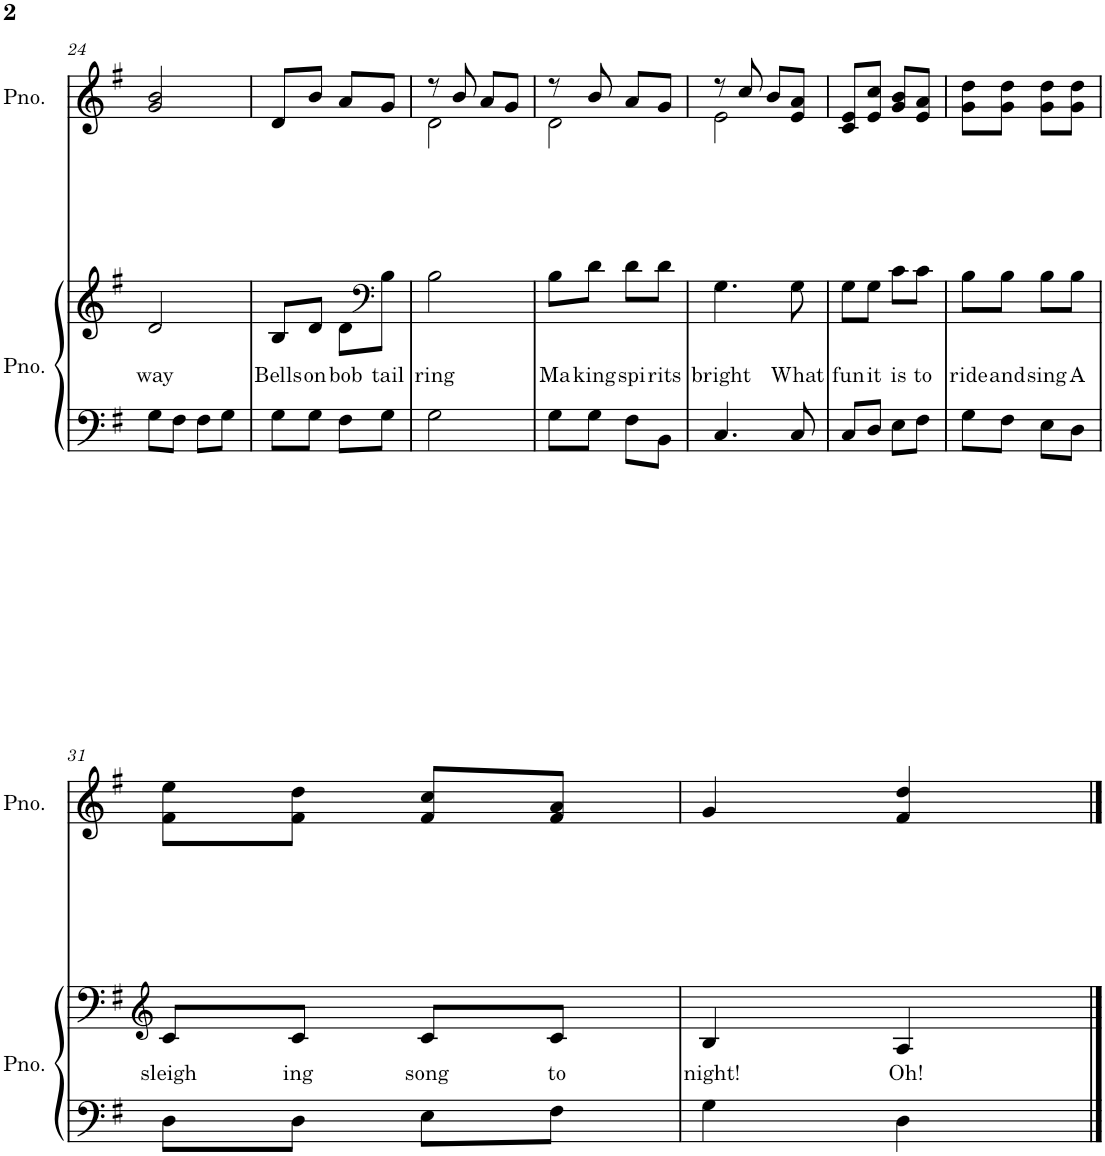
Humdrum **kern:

**kern	**kern	**text	**kern
*part2	*part2	*part2	*part1
*staff3	*staff2	*staff2	*staff1
*I"Piano, :tenorVoice	*	*	*I"Piano, :sopranoVoice
*I'Pno.	*	*	*I'Pno.
!!LO:PB:g=z
*clefF4	*clefG2	*	*clefG2
*k[f#]	*k[f#]	*	*k[f#]
*M2/4	*M2/4	*	*M2/4
=24	=24	=24	=24
!	!	!LO:LY:b	!
8G\L	2d/	way	2g/ 2b/
8F#\J	.	.	.
8F#\L	.	.	.
8G\J	.	.	.
=25	=25	=25	=25
!	!	!LO:LY:b	!
8G\L	8B/L	Bells	8d/L
!	!	!LO:LY:b	!
8G\J	8d/J	on	8b/J
!	!	!LO:LY:b	!
8F#\L	8d\L	bob	8a/L
*	*clefF4	*	*
!	!	!LO:LY:b	!
8G\J	8B\J	tail	8g/J
=26	=26	=26	=26
!	!	!LO:LY:b	!
*	*	*	*^
2G\	2B\	ring	8r	2d\
.	.	.	8b/	.
.	.	.	8a/L	.
.	.	.	8g/J	.
=27	=27	=27	=27	=27
!	!	!LO:LY:b	!	!
8G\L	8B\L	Ma	8r	2d\
!	!	!LO:LY:b	!	!
8G\J	8d\J	king	8b/	.
!	!	!LO:LY:b	!	!
8F#\L	8d\L	spi	8a/L	.
!	!	!LO:LY:b	!	!
8BB\J	8d\J	rits	8g/J	.
=28	=28	=28	=28	=28
!	!	!LO:LY:b	!	!
4.C/	4.G\	bright	8r	2e\
.	.	.	8cc/	.
.	.	.	8b/L	.
!	!	!LO:LY:b	!	!
8C/	8G\	What	8e/ 8a/J	.
*	*	*	*v	*v
=29	=29	=29	=29
!	!	!LO:LY:b	!
8C/L	8G\L	fun	8c/ 8e/L
!	!	!LO:LY:b	!
8D/J	8G\J	it	8e/ 8cc/J
!	!	!LO:LY:b	!
8E\L	8c\L	is	8g/ 8b/L
!	!	!LO:LY:b	!
8F#\J	8c\J	to	8e/ 8a/J
=30	=30	=30	=30
!	!	!LO:LY:b	!
8G\L	8B\L	ride	8g\ 8dd\L
!	!	!LO:LY:b	!
8F#\J	8B\J	and	8g\ 8dd\J
!	!	!LO:LY:b	!
8E\L	8B\L	sing	8g\ 8dd\L
!	!	!LO:LY:b	!
8D\J	8B\J	A	8g\ 8dd\J
!!LO:LB:g=z
=31	=31	=31	=31
*	*clefG2	*	*
!	!	!LO:LY:b	!
8D\L	8c/L	sleigh	8f#\ 8ee\L
!	!	!LO:LY:b	!
8D\J	8c/J	ing	8f#\ 8dd\J
!	!	!LO:LY:b	!
8E\L	8c/L	song	8f#/ 8cc/L
!	!	!LO:LY:b	!
8F#\J	8c/J	to	8f#/ 8a/J
=32	=32	=32	=32
!	!	!LO:LY:b	!
4G\	4B/	night!	4g/
!	!	!LO:LY:b	!
4D\	4A/	Oh!	4f#/ 4dd/
==	==	==	==
*-	*-	*-	*-
